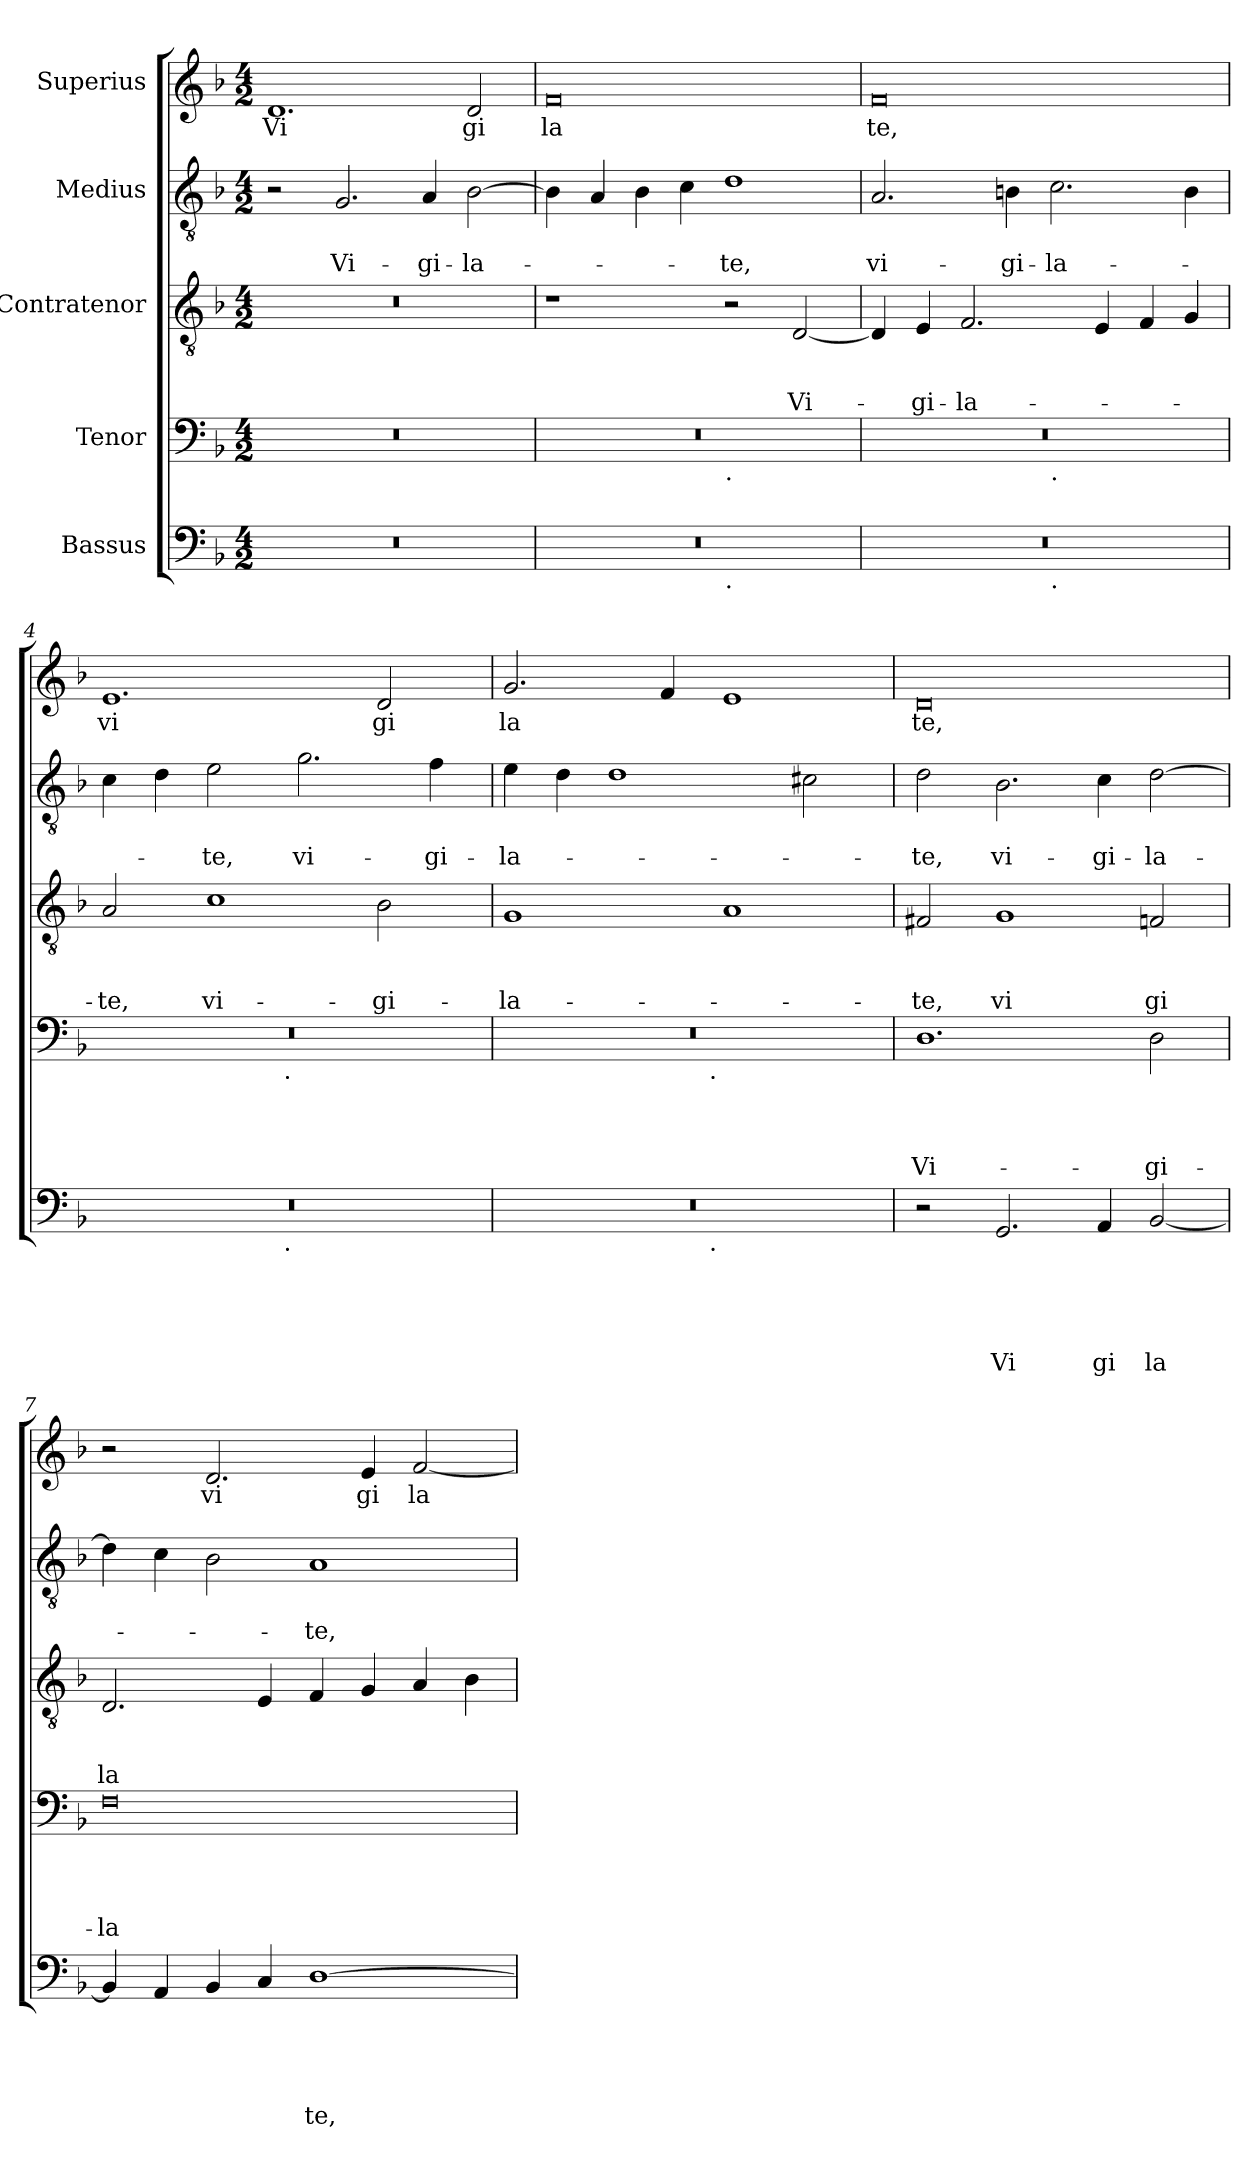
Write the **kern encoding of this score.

**kern	**text	**text	**text	**text	**text	**kern	**text	**text	**text	**text	**kern	**text	**text	**text	**kern	**text	**text	**kern	**text
*part5	*part5	*part5	*part5	*part5	*part5	*part4	*part4	*part4	*part4	*part4	*part3	*part3	*part3	*part3	*part2	*part2	*part2	*part1	*part1
*staff5	*staff5	*staff5	*staff5	*staff5	*staff5	*staff4	*staff4	*staff4	*staff4	*staff4	*staff3	*staff3	*staff3	*staff3	*staff2	*staff2	*staff2	*staff1	*staff1
*I"Bassus	*	*	*	*	*	*I"Tenor	*	*	*	*	*I"Contratenor	*	*	*	*I"Medius	*	*	*I"Superius	*
*clefF4	*	*	*	*	*	*clefF4	*	*	*	*	*clefGv2	*	*	*	*clefGv2	*	*	*clefG2	*
*k[b-]	*	*	*	*	*	*k[b-]	*	*	*	*	*k[b-]	*	*	*	*k[b-]	*	*	*k[b-]	*
*F:	*	*	*	*	*	*F:	*	*	*	*	*F:	*	*	*	*F:	*	*	*F:	*
*M4/2	*	*	*	*	*	*M4/2	*	*	*	*	*M4/2	*	*	*	*M4/2	*	*	*M4/2	*
=1	=1	=1	=1	=1	=1	=1	=1	=1	=1	=1	=1	=1	=1	=1	=1	=1	=1	=1	=1
!	!	!	!	!	!	!	!	!	!	!	!	!	!	!	!	!	!	!	!LO:LY:b
0r	.	.	.	.	.	0r	.	.	.	.	0r	.	.	.	2r	.	.	1.d	Vi
!	!	!	!	!	!	!	!	!	!	!	!	!	!	!	!	!	!LO:LY:b	!	!
.	.	.	.	.	.	.	.	.	.	.	.	.	.	.	2.G/	.	Vi-	.	.
!	!	!	!	!	!	!	!	!	!	!	!	!	!	!	!	!	!LO:LY:b	!	!
.	.	.	.	.	.	.	.	.	.	.	.	.	.	.	4A/	.	-gi-	.	.
!	!	!	!	!	!	!	!	!	!	!	!	!	!	!	!	!	!LO:LY:b	!	!LO:LY:b
.	.	.	.	.	.	.	.	.	.	.	.	.	.	.	[>2B-\	.	-la-	2d/	gi
=2	=2	=2	=2	=2	=2	=2	=2	=2	=2	=2	=2	=2	=2	=2	=2	=2	=2	=2	=2
!	!	!	!	!	!	!	!	!	!	!	!	!	!	!	!	!	!	!	!LO:LY:b
*^	*	*	*	*	*	*^	*	*	*	*	*	*	*	*	*	*	*	*	*
0r	1ryy	.	.	.	.	.	0r	1ryy	.	.	.	.	1r	.	.	.	4B-\]	.	.	0f	la
.	.	.	.	.	.	.	.	.	.	.	.	.	.	.	.	.	4A/	.	.	.	.
.	.	.	.	.	.	.	.	.	.	.	.	.	.	.	.	.	4B-\	.	.	.	.
.	.	.	.	.	.	.	.	.	.	.	.	.	.	.	.	.	4c\	.	.	.	.
!	!	!	!	!	!	!	!	!LO:TX:b:t=.	!	!	!	!	!	!	!	!	!	!	!	!	!
!	!LO:TX:b:t=.	!	!	!	!	!	!	!	!	!	!	!	!	!	!	!	!	!	!	!	!
!	!	!	!	!	!	!	!	!	!	!	!	!	!	!	!	!	!	!	!LO:LY:b	!	!
.	1ryy	.	.	.	.	.	.	1ryy	.	.	.	.	2r	.	.	.	1d	.	-te,	.	.
!	!	!	!	!	!	!	!	!	!	!	!	!	!	!	!	!LO:LY:b	!	!	!	!	!
.	.	.	.	.	.	.	.	.	.	.	.	.	[<2D/	.	.	Vi-	.	.	.	.	.
=3	=3	=3	=3	=3	=3	=3	=3	=3	=3	=3	=3	=3	=3	=3	=3	=3	=3	=3	=3	=3	=3
!	!	!	!	!	!	!	!	!	!	!	!	!	!	!	!	!	!	!	!LO:LY:b	!	!LO:LY:b
0r	1ryy	.	.	.	.	.	0r	1ryy	.	.	.	.	4D/]	.	.	.	2.A/	.	vi-	0f	te,
!	!	!	!	!	!	!	!	!	!	!	!	!	!	!	!	!LO:LY:b	!	!	!	!	!
.	.	.	.	.	.	.	.	.	.	.	.	.	4E/	.	.	-gi-	.	.	.	.	.
!	!	!	!	!	!	!	!	!	!	!	!	!	!	!	!	!LO:LY:b	!	!	!	!	!
.	.	.	.	.	.	.	.	.	.	.	.	.	2.F/	.	.	-la-	.	.	.	.	.
!	!	!	!	!	!	!	!	!	!	!	!	!	!	!	!	!	!	!	!LO:LY:b	!	!
.	.	.	.	.	.	.	.	.	.	.	.	.	.	.	.	.	4Bn\	.	-gi-	.	.
!	!	!	!	!	!	!	!	!LO:TX:b:t=.	!	!	!	!	!	!	!	!	!	!	!	!	!
!	!LO:TX:b:t=.	!	!	!	!	!	!	!	!	!	!	!	!	!	!	!	!	!	!	!	!
!	!	!	!	!	!	!	!	!	!	!	!	!	!	!	!	!	!	!	!LO:LY:b	!	!
.	1ryy	.	.	.	.	.	.	1ryy	.	.	.	.	.	.	.	.	2.c\	.	-la-	.	.
.	.	.	.	.	.	.	.	.	.	.	.	.	4E/	.	.	.	.	.	.	.	.
.	.	.	.	.	.	.	.	.	.	.	.	.	4F/	.	.	.	.	.	.	.	.
.	.	.	.	.	.	.	.	.	.	.	.	.	4G/	.	.	.	4B\	.	.	.	.
=4	=4	=4	=4	=4	=4	=4	=4	=4	=4	=4	=4	=4	=4	=4	=4	=4	=4	=4	=4	=4	=4
!	!	!	!	!	!	!	!	!	!	!	!	!	!	!	!	!LO:LY:b	!	!	!	!	!LO:LY:b
0r	2ryy	.	.	.	.	.	0r	2ryy	.	.	.	.	2A/	.	.	-te,	4c\	.	.	1.e	vi
.	.	.	.	.	.	.	.	.	.	.	.	.	.	.	.	.	4d\	.	.	.	.
!	!	!	!	!	!	!	!	!	!	!	!	!	!	!	!	!LO:LY:b	!	!	!LO:LY:b	!	!
.	4...ryy	.	.	.	.	.	.	4...ryy	.	.	.	.	1c	.	.	vi-	2e\	.	-te,	.	.
!	!	!	!	!	!	!	!	!LO:TX:b:t=.	!	!	!	!	!	!	!	!	!	!	!	!	!
!	!LO:TX:b:t=.	!	!	!	!	!	!	!	!	!	!	!	!	!	!	!	!	!	!	!	!
.	1ryy	.	.	.	.	.	.	1ryy	.	.	.	.	.	.	.	.	.	.	.	.	.
!	!	!	!	!	!	!	!	!	!	!	!	!	!	!	!	!	!	!	!LO:LY:b	!	!
.	.	.	.	.	.	.	.	.	.	.	.	.	.	.	.	.	2.g\	.	vi-	.	.
!	!	!	!	!	!	!	!	!	!	!	!	!	!	!	!	!LO:LY:b	!	!	!	!	!LO:LY:b
.	.	.	.	.	.	.	.	.	.	.	.	.	2B-\	.	.	-gi-	.	.	.	2d/	gi
!	!	!	!	!	!	!	!	!	!	!	!	!	!	!	!	!	!	!	!LO:LY:b	!	!
.	.	.	.	.	.	.	.	.	.	.	.	.	.	.	.	.	4f\	.	-gi-	.	.
.	32ryy	.	.	.	.	.	.	32ryy	.	.	.	.	.	.	.	.	.	.	.	.	.
=5	=5	=5	=5	=5	=5	=5	=5	=5	=5	=5	=5	=5	=5	=5	=5	=5	=5	=5	=5	=5	=5
!	!	!	!	!	!	!	!	!	!	!	!	!	!	!	!	!LO:LY:b	!	!	!LO:LY:b	!	!LO:LY:b
0r	2ryy	.	.	.	.	.	0r	2ryy	.	.	.	.	1G	.	.	-la-	4e\	.	-la-	2.g</	la
.	.	.	.	.	.	.	.	.	.	.	.	.	.	.	.	.	4d\	.	.	.	.
.	4...ryy	.	.	.	.	.	.	4...ryy	.	.	.	.	.	.	.	.	1d	.	.	.	.
.	.	.	.	.	.	.	.	.	.	.	.	.	.	.	.	.	.	.	.	4f/	.
!	!	!	!	!	!	!	!	!LO:TX:b:t=.	!	!	!	!	!	!	!	!	!	!	!	!	!
!	!LO:TX:b:t=.	!	!	!	!	!	!	!	!	!	!	!	!	!	!	!	!	!	!	!	!
.	1ryy	.	.	.	.	.	.	1ryy	.	.	.	.	.	.	.	.	.	.	.	.	.
.	.	.	.	.	.	.	.	.	.	.	.	.	1A	.	.	.	.	.	.	1e	.
.	.	.	.	.	.	.	.	.	.	.	.	.	.	.	.	.	2c#X\	.	.	.	.
.	32ryy	.	.	.	.	.	.	32ryy	.	.	.	.	.	.	.	.	.	.	.	.	.
!!LO:LB:g=z
=6	=6	=6	=6	=6	=6	=6	=6	=6	=6	=6	=6	=6	=6	=6	=6	=6	=6	=6	=6	=6	=6
!	!	!	!	!	!	!	!	!	!	!	!	!LO:LY:b	!	!	!	!LO:LY:b	!	!	!LO:LY:b	!	!LO:LY:b
*v	*v	*	*	*	*	*	*	*	*	*	*	*	*	*	*	*	*	*	*	*	*
*	*	*	*	*	*	*v	*v	*	*	*	*	*	*	*	*	*	*	*	*	*
2r	.	.	.	.	.	1.D	.	.	.	Vi-	2F#X/	.	.	-te,	2d\	.	-te,	0d	te,
!	!	!	!	!	!LO:LY:b	!	!	!	!	!	!	!	!	!LO:LY:b	!	!	!LO:LY:b	!	!
2.GG/	.	.	.	.	Vi	.	.	.	.	.	1G	.	.	vi	2.B-\	.	vi-	.	.
!	!	!	!	!	!LO:LY:b	!	!	!	!	!	!	!	!	!	!	!	!LO:LY:b	!	!
4AA/	.	.	.	.	gi	.	.	.	.	.	.	.	.	.	4c\	.	-gi-	.	.
!	!	!	!	!	!LO:LY:b	!	!	!	!	!LO:LY:b	!	!	!	!LO:LY:b	!	!	!LO:LY:b	!	!
[<2BB-/	.	.	.	.	la	2D\	.	.	.	-gi-	2Fn/	.	.	gi	[>2d\	.	-la-	.	.
=7	=7	=7	=7	=7	=7	=7	=7	=7	=7	=7	=7	=7	=7	=7	=7	=7	=7	=7	=7
!	!	!	!	!	!	!	!	!	!	!LO:LY:b	!	!	!	!LO:LY:b	!	!	!	!	!
4BB-/]	.	.	.	.	.	0F	.	.	.	-la-	2.D/	.	.	la	4d\]	.	.	2r	.
4AA/	.	.	.	.	.	.	.	.	.	.	.	.	.	.	4c\	.	.	.	.
!	!	!	!	!	!	!	!	!	!	!	!	!	!	!	!	!	!	!	!LO:LY:b
4BB-/	.	.	.	.	.	.	.	.	.	.	.	.	.	.	2B-\	.	.	2.d/	vi
4C/	.	.	.	.	.	.	.	.	.	.	4E/	.	.	.	.	.	.	.	.
!	!	!	!	!	!LO:LY:b	!	!	!	!	!	!	!	!	!	!	!	!LO:LY:b	!	!
[>1D	.	.	.	.	te,	.	.	.	.	.	4F/	.	.	.	1A	.	-te,	.	.
!	!	!	!	!	!	!	!	!	!	!	!	!	!	!	!	!	!	!	!LO:LY:b
.	.	.	.	.	.	.	.	.	.	.	4G/	.	.	.	.	.	.	4e/	gi
!	!	!	!	!	!	!	!	!	!	!	!	!	!	!	!	!	!	!	!LO:LY:b
.	.	.	.	.	.	.	.	.	.	.	4A/	.	.	.	.	.	.	[<2f/	la
.	.	.	.	.	.	.	.	.	.	.	4B-\	.	.	.	.	.	.	.	.
=	=	=	=	=	=	=	=	=	=	=	=	=	=	=	=	=	=	=	=
*-	*-	*-	*-	*-	*-	*-	*-	*-	*-	*-	*-	*-	*-	*-	*-	*-	*-	*-	*-
